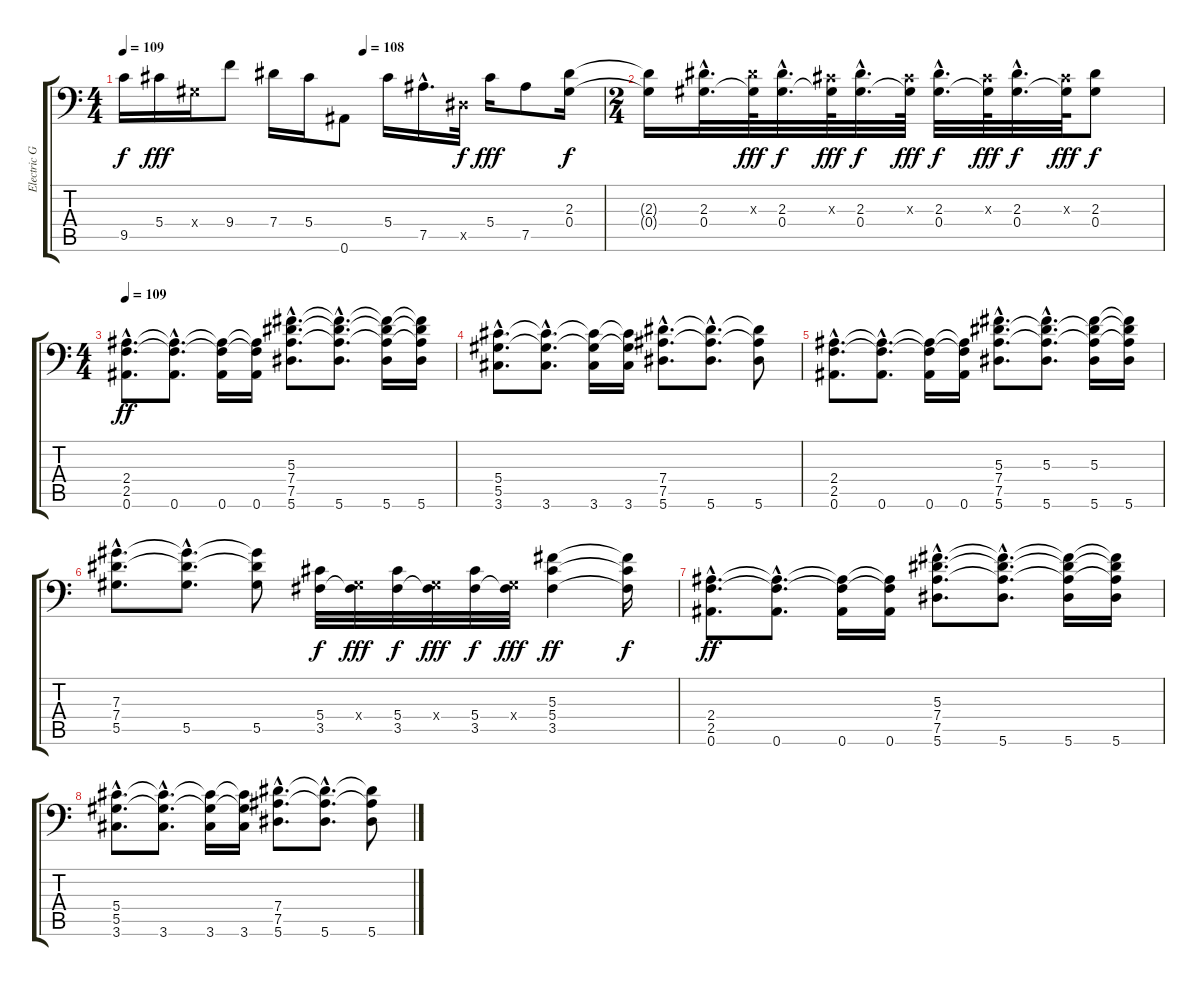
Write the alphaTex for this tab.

\track ("Electric Guitar 4" "Electric G") {instrument distortionguitar}
\staff {score tabs}
\tuning (Bb3 F3 Db3 Ab2 Eb2 Bb1) {hide}
\ts (4 4)
\tempo 109
\tempo (108 0.5)
\clef f4
\ks c
9.5{t}.16{dy f} 5.4.16{dy fff} 0.4{x}.16 9.4.8 7.4.16 5.4.16 0.6.8 5.4.16 7.5{hac}.16{d} 0.5{x}.32{dy f} 5.4.16{dy fff} 7.5.8 (2.3 0.4).16{dy f} |
\ts (2 4)
(2.3{t} 0.4{t}).16 (2.3{hac} 0.4{hac}).32{d} (2.3{x} 0.4{t}).64{dy fff} (2.3{hac} 0.4{hac}).32{d dy f} (0.3{x} 0.4{t}).64{dy fff} (2.3{hac} 0.4{hac}).32{d dy f} (0.3{x} 0.4{t}).64{dy fff} (2.3{hac} 0.4{hac}).32{d dy f} (0.3{x} 0.4{t}).64{dy fff} (2.3{hac} 0.4{hac}).32{d dy f} (0.3{x} 0.4{t}).64{dy fff} (2.3 0.4).8{dy f} |
\ts (4 4)
\tempo 109
(2.4{hac} 2.5{hac} 0.6{hac}).8{d dy ff} (2.4{hac t} 2.5{hac t} 0.6{hac}).8{d} (2.4{t} 2.5{t} 0.6).16 (2.4{t} 2.5{t} 0.6).16 (5.3{hac} 7.4{hac} 7.5{hac} 5.6{hac}).8{d} (5.3{hac t} 7.4{hac t} 7.5{hac t} 5.6{hac}).8{d} (5.3{t} 7.4{t} 7.5{t} 5.6).16 (5.3{t} 7.4{t} 7.5{t} 5.6).16 |
(5.4{hac} 5.5{hac} 3.6{hac}).8{d} (5.4{hac t} 5.5{hac t} 3.6{hac}).8{d} (5.4{t} 5.5{t} 3.6).16 (5.4{t} 5.5{t} 3.6).16 (7.4{hac} 7.5{hac} 5.6{hac}).8{d} (7.4{hac t} 7.5{hac t} 5.6{hac}).8{d} (7.4{t} 7.5{t} 5.6).8 |
(2.4{hac} 2.5{hac} 0.6{hac}).8{d} (2.4{hac t} 2.5{hac t} 0.6{hac}).8{d} (2.4{t} 2.5{t} 0.6).16 (2.4{t} 2.5{t} 0.6).16 (5.3{hac} 7.4{hac} 7.5{hac} 5.6{hac}).8{d} (5.3{hac} 7.4{hac t} 7.5{hac t} 5.6{hac}).8{d} (5.3 7.4{t} 7.5{t} 5.6).16 (5.3{t} 7.4{t} 7.5{t} 5.6).16 |
(7.3{hac} 7.4{hac} 5.5{hac}).8{d} (7.3{hac t} 7.4{hac t} 5.5{hac}).8{d} (7.3{t} 7.4{t} 5.5).8 (5.4 3.5).32{dy f} (0.4{x} 3.5{t}).32{dy fff} (5.4 3.5).32{dy f} (0.4{x} 3.5{t}).32{dy fff} (5.4 3.5).32{dy f} (0.4{x} 3.5{t}).32{dy fff} (5.3 5.4 3.5).4{dy ff} (5.3{t} 5.4{t} 3.5{t}).16{dy f} |
(2.4{hac} 2.5{hac} 0.6{hac}).8{d dy ff} (2.4{hac t} 2.5{hac t} 0.6{hac}).8{d} (2.4{t} 2.5{t} 0.6).16 (2.4{t} 2.5{t} 0.6).16 (5.3{hac} 7.4{hac} 7.5{hac} 5.6{hac}).8{d} (5.3{hac t} 7.4{hac t} 7.5{hac t} 5.6{hac}).8{d} (5.3{t} 7.4{t} 7.5{t} 5.6).16 (5.3{t} 7.4{t} 7.5{t} 5.6).16 |
(5.4{hac} 5.5{hac} 3.6{hac}).8{d} (5.4{hac t} 5.5{hac t} 3.6{hac}).8{d} (5.4{t} 5.5{t} 3.6).16 (5.4{t} 5.5{t} 3.6).16 (7.4{hac} 7.5{hac} 5.6{hac}).8{d} (7.4{hac t} 7.5{hac t} 5.6{hac}).8{d} (7.4{t} 7.5{t} 5.6).8
